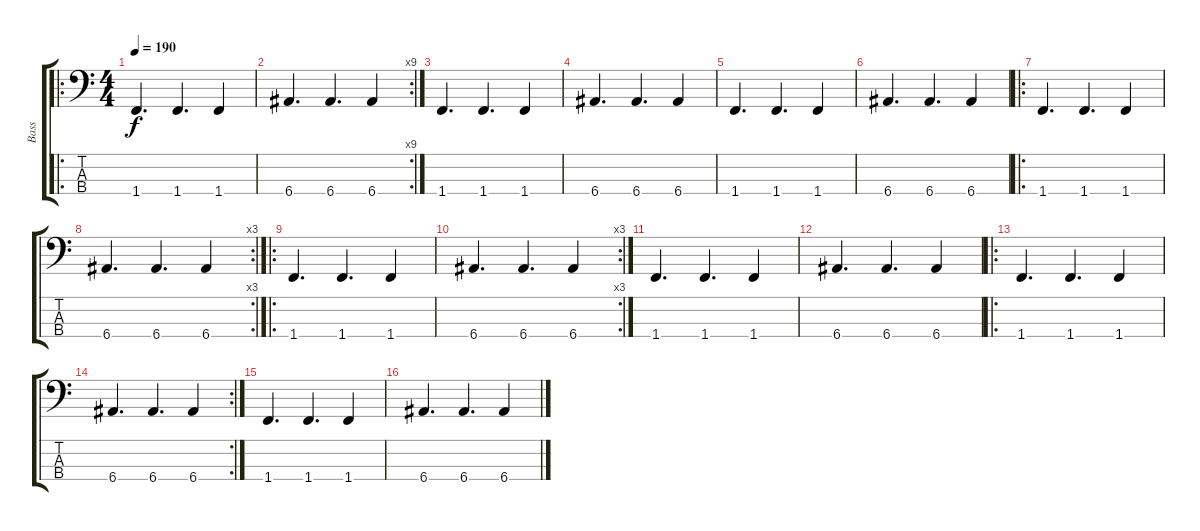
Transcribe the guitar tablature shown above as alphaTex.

\track ("Bass" "Bass") {instrument electricbassfinger}
\staff {score tabs}
\tuning (G2 D2 A1 E1) {hide}
\ro
\ts (4 4)
\tempo 190
\clef f4
\ks c
1.4.4{d dy f} 1.4.4{d} 1.4.4 |
\rc 9
6.4.4{d} 6.4.4{d} 6.4.4 |
1.4.4{d} 1.4.4{d} 1.4.4 |
6.4.4{d} 6.4.4{d} 6.4.4 |
1.4.4{d} 1.4.4{d} 1.4.4 |
6.4.4{d} 6.4.4{d} 6.4.4 |
\ro
1.4.4{d} 1.4.4{d} 1.4.4 |
\rc 3
6.4.4{d} 6.4.4{d} 6.4.4 |
\ro
1.4.4{d} 1.4.4{d} 1.4.4 |
\rc 3
6.4.4{d} 6.4.4{d} 6.4.4 |
1.4.4{d} 1.4.4{d} 1.4.4 |
6.4.4{d} 6.4.4{d} 6.4.4 |
\ro
1.4.4{d} 1.4.4{d} 1.4.4 |
\rc 2
6.4.4{d} 6.4.4{d} 6.4.4 |
1.4.4{d} 1.4.4{d} 1.4.4 |
6.4.4{d} 6.4.4{d} 6.4.4
